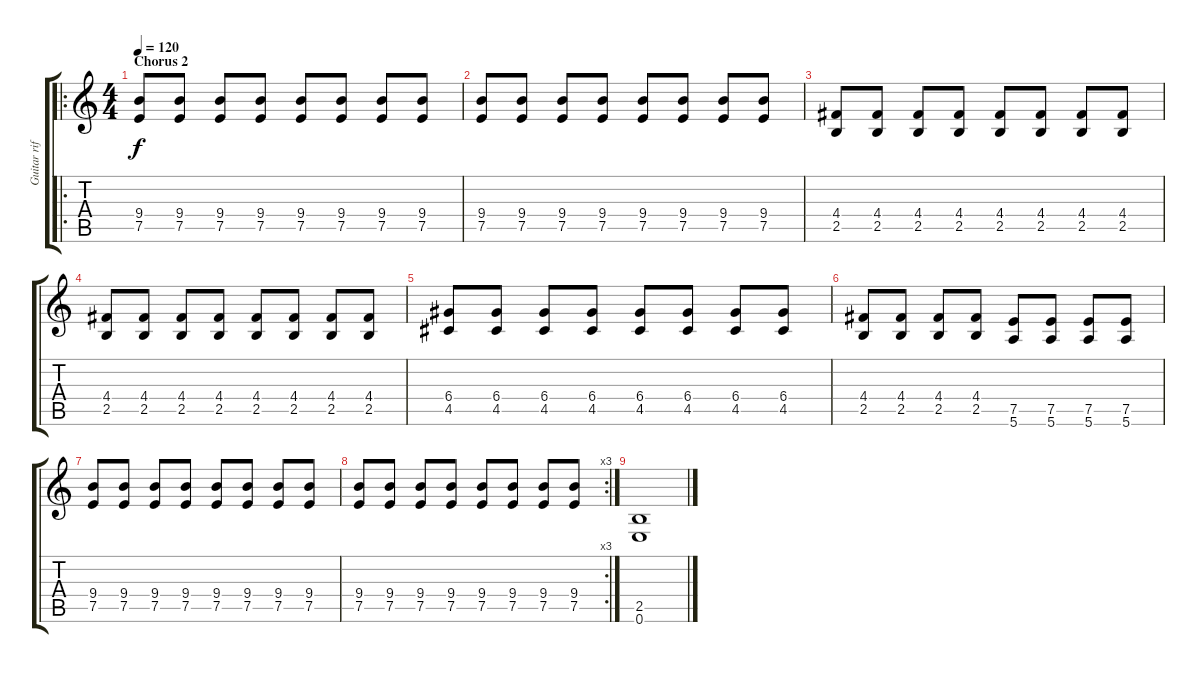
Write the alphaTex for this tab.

\track ("Guitar riff" "Guitar rif") {instrument electricguitarmuted}
\staff {score tabs}
\tuning (E4 B3 G3 D3 A2 E2) {hide}
\ro
\ts (4 4)
\section ("" "Chorus 2")
\tempo 120
\clef g2
\ks c
(9.4 7.5).8{dy f} (9.4 7.5).8 (9.4 7.5).8 (9.4 7.5).8 (9.4 7.5).8 (9.4 7.5).8 (9.4 7.5).8 (9.4 7.5).8 |
(9.4 7.5).8 (9.4 7.5).8 (9.4 7.5).8 (9.4 7.5).8 (9.4 7.5).8 (9.4 7.5).8 (9.4 7.5).8 (9.4 7.5).8 |
(4.4 2.5).8 (4.4 2.5).8 (4.4 2.5).8 (4.4 2.5).8 (4.4 2.5).8 (4.4 2.5).8 (4.4 2.5).8 (4.4 2.5).8 |
(4.4 2.5).8 (4.4 2.5).8 (4.4 2.5).8 (4.4 2.5).8 (4.4 2.5).8 (4.4 2.5).8 (4.4 2.5).8 (4.4 2.5).8 |
(6.4 4.5).8 (6.4 4.5).8 (6.4 4.5).8 (6.4 4.5).8 (6.4 4.5).8 (6.4 4.5).8 (6.4 4.5).8 (6.4 4.5).8 |
(4.4 2.5).8 (4.4 2.5).8 (4.4 2.5).8 (4.4 2.5).8 (7.5 5.6).8 (7.5 5.6).8 (7.5 5.6).8 (7.5 5.6).8 |
(9.4 7.5).8 (9.4 7.5).8 (9.4 7.5).8 (9.4 7.5).8 (9.4 7.5).8 (9.4 7.5).8 (9.4 7.5).8 (9.4 7.5).8 |
\rc 3
(9.4 7.5).8 (9.4 7.5).8 (9.4 7.5).8 (9.4 7.5).8 (9.4 7.5).8 (9.4 7.5).8 (9.4 7.5).8 (9.4 7.5).8 |
(2.5 0.6).1
